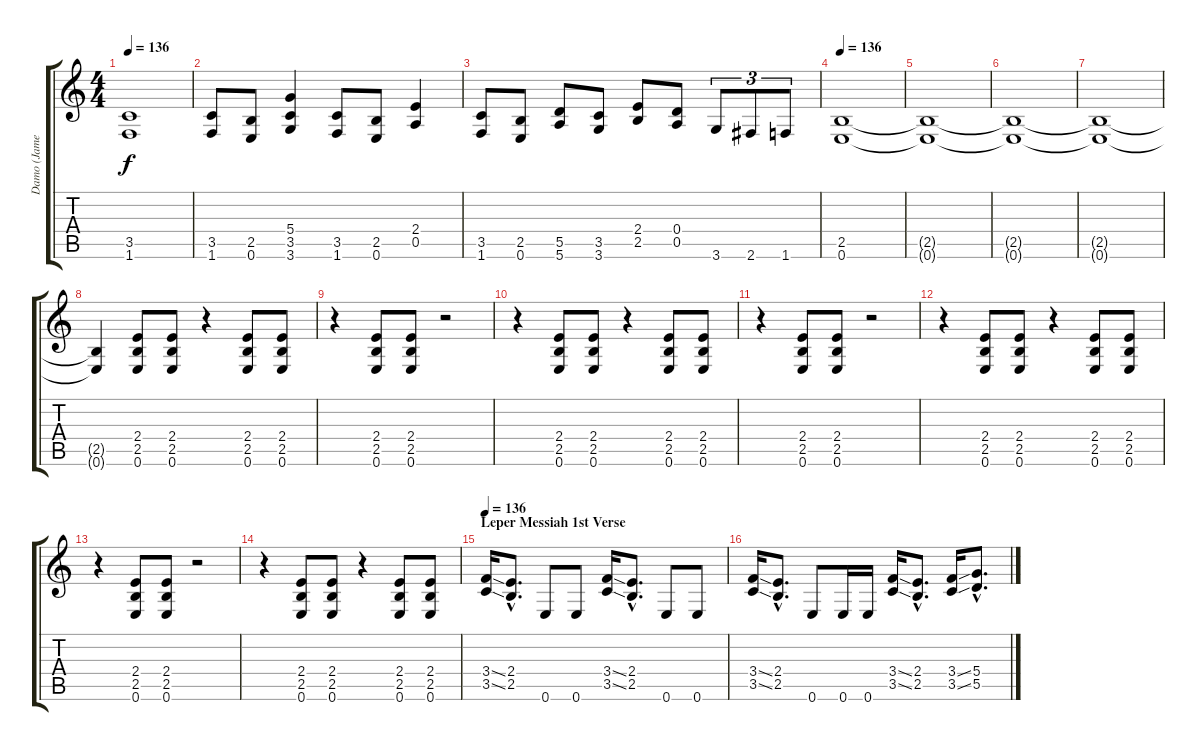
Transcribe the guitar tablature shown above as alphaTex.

\track ("Damo (James's Guitar's)" "Damo (Jame") {instrument overdrivenguitar}
\staff {score tabs}
\tuning (E4 B3 G3 D3 A2 E2) {hide}
\ts (4 4)
\tempo 136
\clef g2
\ks c
(3.5 1.6).1{dy f} |
(3.5 1.6).8 (2.5 0.6).8 (5.4 3.5 3.6).4 (3.5 1.6).8 (2.5 0.6).8 (2.4 0.5).4 |
(3.5 1.6).8 (2.5 0.6).8 (5.5 5.6).8 (3.5 3.6).8 (2.4 2.5).8 (0.4 0.5).8 3.6.8{tu (3 2)} 2.6.8{tu (3 2)} 1.6.8{tu (3 2)} |
\tempo 136
(2.5 0.6).1 |
(2.5{t} 0.6{t}).1 |
(2.5{t} 0.6{t}).1 |
(2.5{t} 0.6{t}).1 |
(2.5{t} 0.6{t}).4 (2.4 2.5 0.6).8 (2.4 2.5 0.6).8 r.4 (2.4 2.5 0.6).8 (2.4 2.5 0.6).8 |
r.4 (2.4 2.5 0.6).8 (2.4 2.5 0.6).8 r.2 |
r.4 (2.4 2.5 0.6).8 (2.4 2.5 0.6).8 r.4 (2.4 2.5 0.6).8 (2.4 2.5 0.6).8 |
r.4 (2.4 2.5 0.6).8 (2.4 2.5 0.6).8 r.2 |
r.4 (2.4 2.5 0.6).8 (2.4 2.5 0.6).8 r.4 (2.4 2.5 0.6).8 (2.4 2.5 0.6).8 |
r.4 (2.4 2.5 0.6).8 (2.4 2.5 0.6).8 r.2 |
r.4 (2.4 2.5 0.6).8 (2.4 2.5 0.6).8 r.4 (2.4 2.5 0.6).8 (2.4 2.5 0.6).8 |
\section ("" "Leper Messiah 1st Verse")
\tempo 136
(3.4{ss} 3.5{ss}).16 (2.4{hac} 2.5{hac}).8{d} 0.6.8 0.6.8 (3.4{ss} 3.5{ss}).16 (2.4{hac} 2.5{hac}).8{d} 0.6.8 0.6.8 |
(3.4{ss} 3.5{ss}).16 (2.4{hac} 2.5{hac}).8{d} 0.6.8 0.6.16 0.6.16 (3.4{ss} 3.5{ss}).16 (2.4{hac} 2.5{hac}).8{d} (3.4{ss} 3.5{ss}).16 (5.4{hac} 5.5{hac}).8{d}
